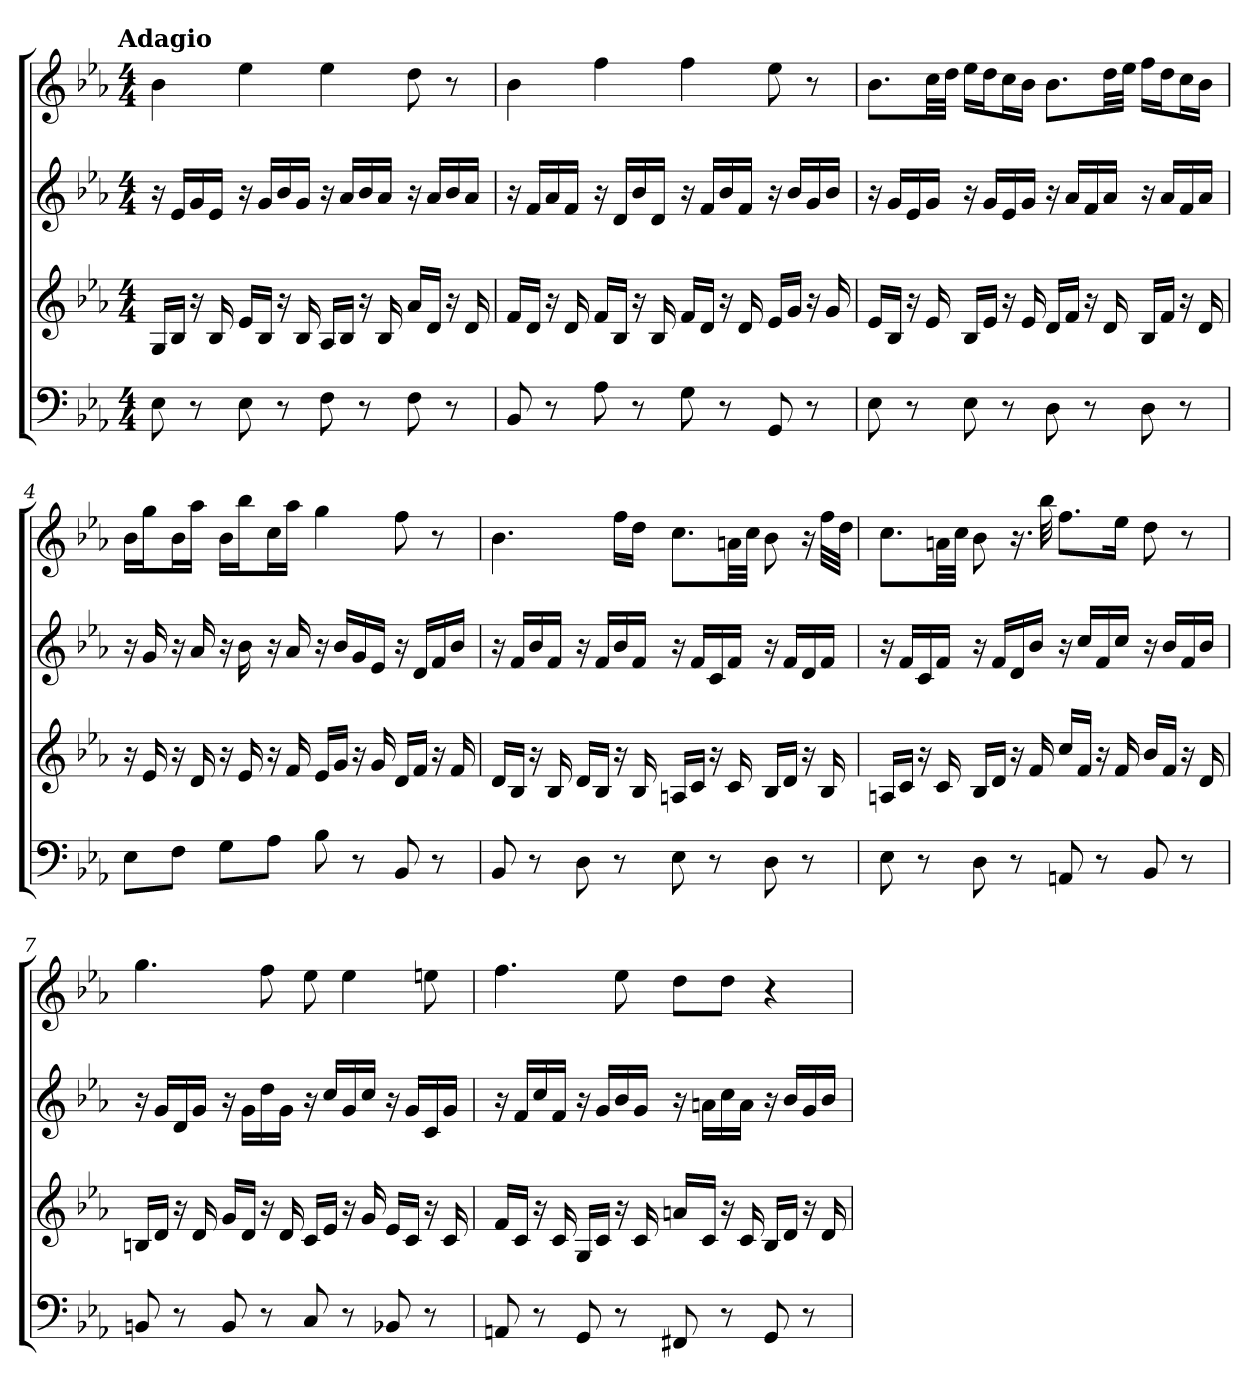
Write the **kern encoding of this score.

**kern	**kern	**kern	**kern
*part4	*part3	*part2	*part1
*staff4	*staff3	*staff2	*staff1
*k[b-e-a-]	*k[b-e-a-]	*k[b-e-a-]	*k[b-e-a-]
*E-:	*E-:	*E-:	*E-:
!!LO:TX:omd:t=Adagio
*M4/4	*M4/4	*M4/4	*M4/4
*MM56	*MM56	*MM56	*MM56
=	=	=	=
8E-	16GLL	16r	4b-
.	16B-JJ	16e-LL	.
8r	16r	16g	.
.	16B-	16e-JJ	.
8E-	16e-LL	16r	4ee-
.	16B-JJ	16gLL	.
8r	16r	16b-	.
.	16B-	16gJJ	.
8F	16A-LL	16r	4ee-
.	16B-JJ	16a-LL	.
8r	16r	16b-	.
.	16B-	16a-JJ	.
8F	16a-LL	16r	8dd
.	16dJJ	16a-LL	.
8r	16r	16b-	8r
.	16d	16a-JJ	.
=2	=2	=2	=2
8BB-	16fLL	16r	4b-
.	16dJJ	16fLL	.
8r	16r	16a-	.
.	16d	16fJJ	.
8A-	16fLL	16r	4ff
.	16B-JJ	16dLL	.
8r	16r	16b-	.
.	16B-	16dJJ	.
8G	16fLL	16r	4ff
.	16dJJ	16fLL	.
8r	16r	16b-	.
.	16d	16fJJ	.
8GG	16e-LL	16r	8ee-
.	16gJJ	16b-LL	.
8r	16r	16g	8r
.	16g	16b-JJ	.
=3	=3	=3	=3
8E-	16e-LL	16r	8.b-L
.	16B-JJ	16gLL	.
8r	16r	16e-	.
.	16e-	16gJJ	32ccLL
.	.	.	32ddJJJ
8E-	16B-LL	16r	16ee-LL
.	16e-JJ	16gLL	16ddJ
8r	16r	16e-	16ccL
.	16e-	16gJJ	16b-JJ
8D	16dLL	16r	8.b-L
.	16fJJ	16a-LL	.
8r	16r	16f	.
.	16d	16a-JJ	32ddLL
.	.	.	32ee-JJJ
8D	16B-LL	16r	16ffLL
.	16fJJ	16a-LL	16ddJ
8r	16r	16f	16ccL
.	16d	16a-JJ	16b-JJ
=4	=4	=4	=4
8E-L	16r	16r	16b-LL
.	16e-	16g	16ggJ
8FJ	16r	16r	16b-L
.	16d	16a-	16aa-JJ
8GL	16r	16r	16b-LL
.	16e-	16b-	16bb-J
8A-J	16r	16r	16ccL
.	16f	16a-	16aa-JJ
8B-	16e-LL	16r	4gg
.	16gJJ	16b-LL	.
8r	16r	16g	.
.	16g	16e-JJ	.
8BB-	16dLL	16r	8ff
.	16fJJ	16dLL	.
8r	16r	16f	8r
.	16f	16b-JJ	.
=5	=5	=5	=5
8BB-	16dLL	16r	4.b-
.	16B-JJ	16fLL	.
8r	16r	16b-	.
.	16B-	16fJJ	.
8D	16dLL	16r	.
.	16B-JJ	16fLL	.
8r	16r	16b-	16ffLL
.	16B-	16fJJ	16ddJJ
8E-	16AnLL	16r	8.ccL
.	16cJJ	16fLL	.
8r	16r	16c	.
.	16c	16fJJ	32anLL
.	.	.	32ccJJJ
8D	16B-LL	16r	8b-
.	16dJJ	16fLL	.
8r	16r	16d	16r
.	16B-	16fJJ	32ffLLL
.	.	.	32ddJJJ
=6	=6	=6	=6
8E-	16AnLL	16r	8.ccL
.	16cJJ	16fLL	.
8r	16r	16c	.
.	16c	16fJJ	32anLL
.	.	.	32ccJJJ
8D	16B-LL	16r	8b-
.	16dJJ	16fLL	.
8r	16r	16d	16.r
.	16f	16b-JJ	.
.	.	.	32bb-
8AAn	16ccLL	16r	8.ffL
.	16fJJ	16ccLL	.
8r	16r	16f	.
.	16f	16ccJJ	16ee-Jk
8BB-	16b-LL	16r	8dd
.	16fJJ	16b-LL	.
8r	16r	16f	8r
.	16d	16b-JJ	.
=7	=7	=7	=7
8BBn	16BnLL	16r	4.gg
.	16dJJ	16gLL	.
8r	16r	16d	.
.	16d	16gJJ	.
8BB	16gLL	16r	.
.	16dJJ	16gLL	.
8r	16r	16dd	8ff
.	16d	16gJJ	.
8C	16cLL	16r	8ee-
.	16e-JJ	16ccLL	.
8r	16r	16g	4ee-
.	16g	16ccJJ	.
8BB-X	16e-LL	16r	.
.	16cJJ	16gLL	.
8r	16r	16c	8een
.	16c	16gJJ	.
=8	=8	=8	=8
8AAn	16fLL	16r	4.ff
.	16cJJ	16fLL	.
8r	16r	16cc	.
.	16c	16fJJ	.
8GG	16GLL	16r	.
.	16cJJ	16gLL	.
8r	16r	16b-	8ee-
.	16c	16gJJ	.
8FF#X	16anLL	16r	8ddL
.	16cJJ	16anLL	.
8r	16r	16cc	8ddJ
.	16c	16aJJ	.
8GG	16B-LL	16r	4r
.	16dJJ	16b-LL	.
8r	16r	16g	.
.	16d	16b-JJ	.
=	=	=	=
*-	*-	*-	*-
